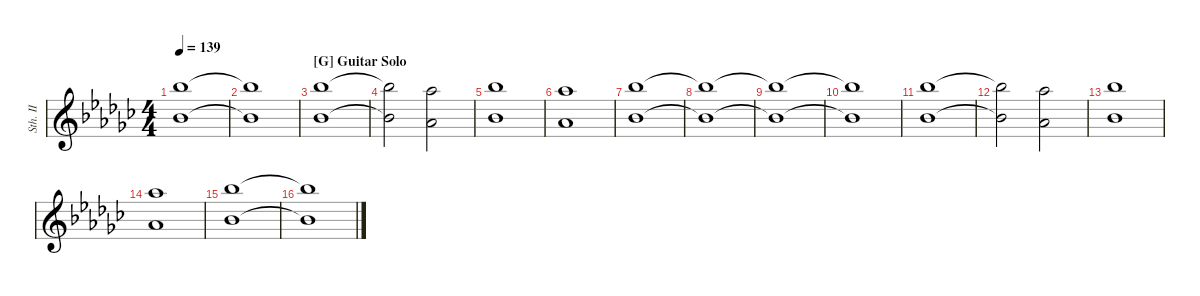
\defaultSystemsLayout 4
\hideDynamics
\bracketExtendMode groupsimilarinstruments
\otherSystemsTrackNameOrientation horizontal
\track ("Synthesizer II" "Sth. II") {multiBarRest instrument synthstrings1}
\staff {score}
\tuning (E4 B3 G3 D3 A2 E2)
\ts (4 4)
\tempo 139
\clef g2
\ks gb
(18.1{t acc b} 15.3{t acc b}).1{dy mf beam Down} |
(18.1{t acc b} 15.3{t acc b}).1{beam Down} |
\section ("G" "Guitar Solo")
(15.3{acc b} 18.1{acc b}).1{beam Down} |
(18.1{t acc b} 15.3{t acc b}).2{beam Down} (13.3{acc b} 16.1{acc b}).2{beam Down} |
(15.3{acc b} 18.1{acc b}).1{beam Down} |
(13.3{acc b} 16.1{acc b}).1{beam Down} |
(15.3{acc b} 18.1{acc b}).1{beam Down} |
(18.1{t acc b} 15.3{t acc b}).1{beam Down} |
(18.1{t acc b} 15.3{t acc b}).1{beam Down} |
(18.1{t acc b} 15.3{t acc b}).1{beam Down} |
(15.3{acc b} 18.1{acc b}).1{beam Down} |
(18.1{t acc b} 15.3{t acc b}).2{beam Down} (13.3{acc b} 16.1{acc b}).2{beam Down} |
(15.3{acc b} 18.1{acc b}).1{beam Down} |
(13.3{acc b} 16.1{acc b}).1{beam Down} |
(15.3{acc b} 18.1{acc b}).1{beam Down} |
(18.1{t acc b} 15.3{t acc b}).1{beam Down}
